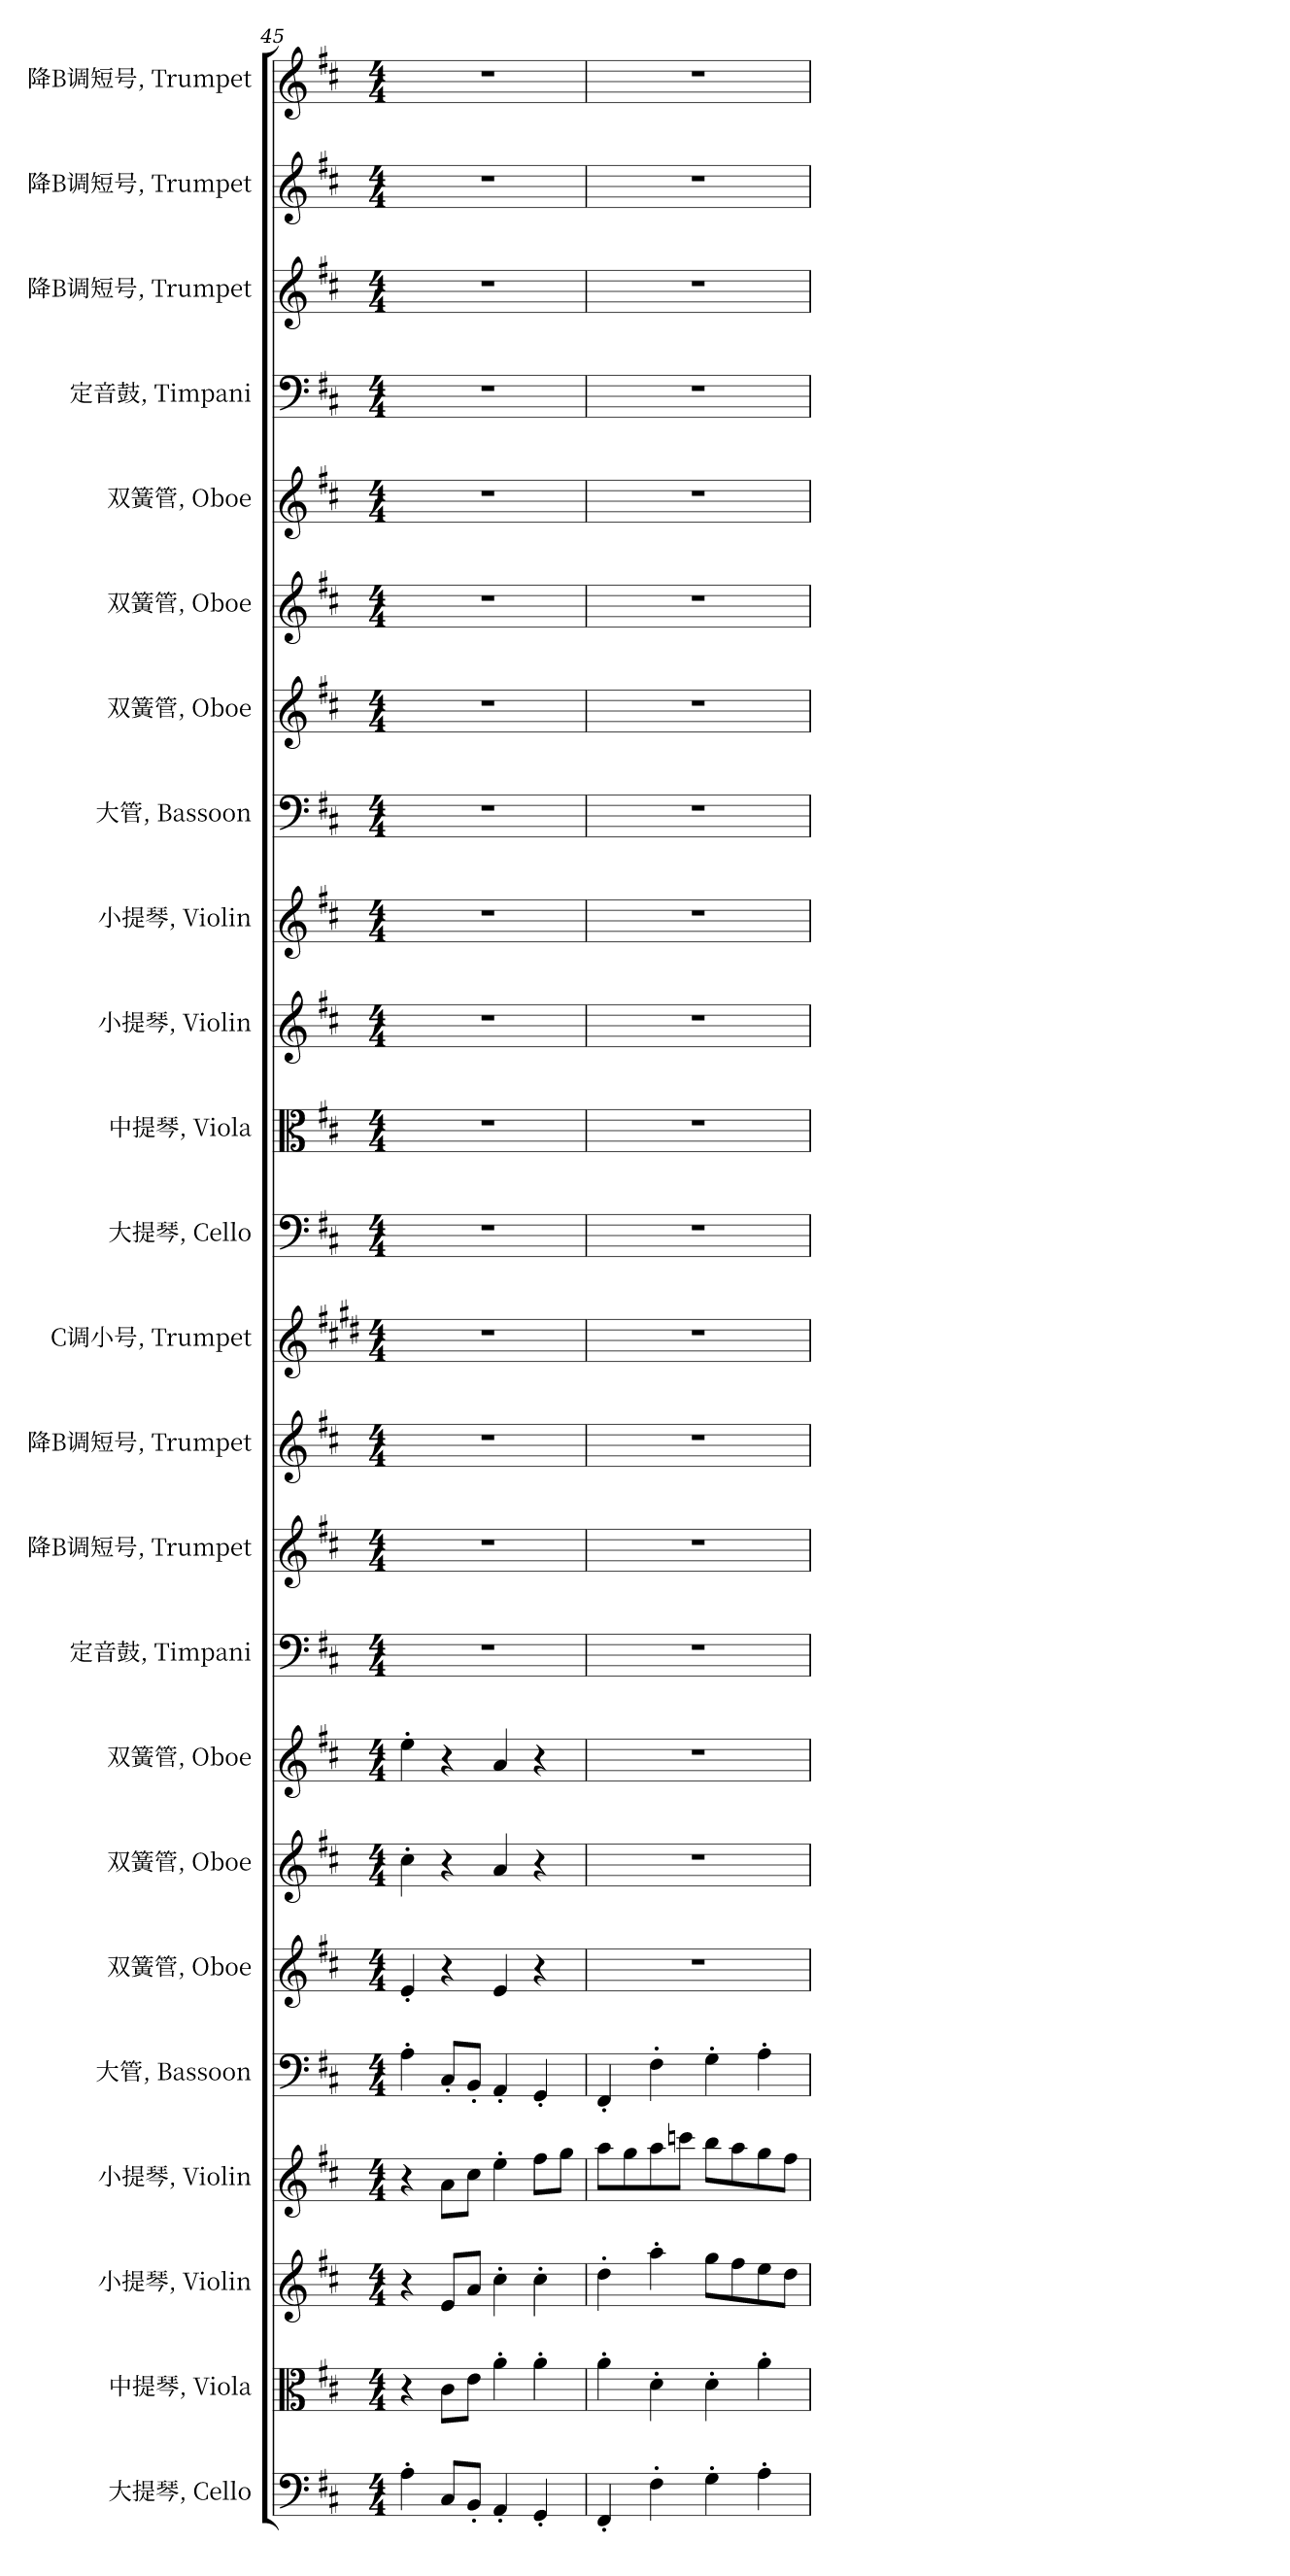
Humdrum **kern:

**kern	**kern	**kern	**kern	**kern	**kern	**kern	**kern	**kern	**kern	**kern	**kern	**kern	**kern	**kern	**kern	**kern	**kern	**kern	**kern	**kern	**kern	**kern	**kern
*part24	*part23	*part22	*part21	*part20	*part19	*part18	*part17	*part16	*part15	*part14	*part13	*part12	*part11	*part10	*part9	*part8	*part7	*part6	*part5	*part4	*part3	*part2	*part1
*staff24	*staff23	*staff22	*staff21	*staff20	*staff19	*staff18	*staff17	*staff16	*staff15	*staff14	*staff13	*staff12	*staff11	*staff10	*staff9	*staff8	*staff7	*staff6	*staff5	*staff4	*staff3	*staff2	*staff1
*I"大提琴, Cello	*I"中提琴, Viola	*I"小提琴, Violin	*I"小提琴, Violin	*I"大管, Bassoon	*I"双簧管, Oboe	*I"双簧管, Oboe	*I"双簧管, Oboe	*I"定音鼓, Timpani	*I"降B调短号, Trumpet	*I"降B调短号, Trumpet	*I"C调小号, Trumpet	*I"大提琴, Cello	*I"中提琴, Viola	*I"小提琴, Violin	*I"小提琴, Violin	*I"大管, Bassoon	*I"双簧管, Oboe	*I"双簧管, Oboe	*I"双簧管, Oboe	*I"定音鼓, Timpani	*I"降B调短号, Trumpet	*I"降B调短号, Trumpet	*I"降B调短号, Trumpet
*	*I'Vla.	*I'Vln.	*I'Vln.	*I'Bsn.	*I'Ob.	*I'Ob.	*I'Ob.	*I'Timp.	*	*	*I'C Tpt.	*	*I'Vla.	*I'Vln.	*I'Vln.	*I'Bsn.	*I'Ob.	*I'Ob.	*I'Ob.	*I'Timp.	*	*	*
!!LO:PB:g=z
*clefF4	*clefC3	*clefG2	*clefG2	*clefF4	*clefG2	*clefG2	*clefG2	*clefF4	*clefG2	*clefG2	*clefG2	*clefF4	*clefC3	*clefG2	*clefG2	*clefF4	*clefG2	*clefG2	*clefG2	*clefF4	*clefG2	*clefG2	*clefG2
*	*	*	*	*	*	*	*	*	*ITrd1c2	*ITrd1c2	*ITrd1c2	*	*	*	*	*	*	*	*	*	*ITrd1c2	*ITrd1c2	*ITrd1c2
*k[f#c#]	*k[f#c#]	*k[f#c#]	*k[f#c#]	*k[f#c#]	*k[f#c#]	*k[f#c#]	*k[f#c#]	*k[f#c#]	*k[]	*k[]	*k[f#c#]	*k[f#c#]	*k[f#c#]	*k[f#c#]	*k[f#c#]	*k[f#c#]	*k[f#c#]	*k[f#c#]	*k[f#c#]	*k[f#c#]	*k[]	*k[]	*k[]
*M4/4	*M4/4	*M4/4	*M4/4	*M4/4	*M4/4	*M4/4	*M4/4	*M4/4	*M4/4	*M4/4	*M4/4	*M4/4	*M4/4	*M4/4	*M4/4	*M4/4	*M4/4	*M4/4	*M4/4	*M4/4	*M4/4	*M4/4	*M4/4
=45	=45	=45	=45	=45	=45	=45	=45	=45	=45	=45	=45	=45	=45	=45	=45	=45	=45	=45	=45	=45	=45	=45	=45
4A'\	4r	4r	4r	4A'\	4e'/	4cc#'\	4ee'\	1r	1r	1r	1r	1r	1r	1r	1r	1r	1r	1r	1r	1r	1r	1r	1r
8C#/L	8c#\L	8e/L	8a\L	8C#'/L	4r	4r	4r	.	.	.	.	.	.	.	.	.	.	.	.	.	.	.	.
8BB'/J	8e\J	8a/J	8cc#\J	8BB'/J	.	.	.	.	.	.	.	.	.	.	.	.	.	.	.	.	.	.	.
4AA'/	4a'\	4cc#'\	4ee'\	4AA'/	4e/	4a/	4a/	.	.	.	.	.	.	.	.	.	.	.	.	.	.	.	.
4GG'/	4a'\	4cc#'\	8ff#\L	4GG'/	4r	4r	4r	.	.	.	.	.	.	.	.	.	.	.	.	.	.	.	.
.	.	.	8gg\J	.	.	.	.	.	.	.	.	.	.	.	.	.	.	.	.	.	.	.	.
=46	=46	=46	=46	=46	=46	=46	=46	=46	=46	=46	=46	=46	=46	=46	=46	=46	=46	=46	=46	=46	=46	=46	=46
4FF#'/	4a'\	4dd'\	8aa\L	4FF#'/	1r	1r	1r	1r	1r	1r	1r	1r	1r	1r	1r	1r	1r	1r	1r	1r	1r	1r	1r
.	.	.	8gg\	.	.	.	.	.	.	.	.	.	.	.	.	.	.	.	.	.	.	.	.
4F#'\	4d'\	4aa'\	8aa\	4F#'\	.	.	.	.	.	.	.	.	.	.	.	.	.	.	.	.	.	.	.
.	.	.	8cccn\J	.	.	.	.	.	.	.	.	.	.	.	.	.	.	.	.	.	.	.	.
4G'\	4d'\	8gg\L	8bb\L	4G'\	.	.	.	.	.	.	.	.	.	.	.	.	.	.	.	.	.	.	.
.	.	8ff#\	8aa\	.	.	.	.	.	.	.	.	.	.	.	.	.	.	.	.	.	.	.	.
4A'\	4a'\	8ee\	8gg\	4A'\	.	.	.	.	.	.	.	.	.	.	.	.	.	.	.	.	.	.	.
.	.	8dd\J	8ff#\J	.	.	.	.	.	.	.	.	.	.	.	.	.	.	.	.	.	.	.	.
=	=	=	=	=	=	=	=	=	=	=	=	=	=	=	=	=	=	=	=	=	=	=	=
*-	*-	*-	*-	*-	*-	*-	*-	*-	*-	*-	*-	*-	*-	*-	*-	*-	*-	*-	*-	*-	*-	*-	*-
